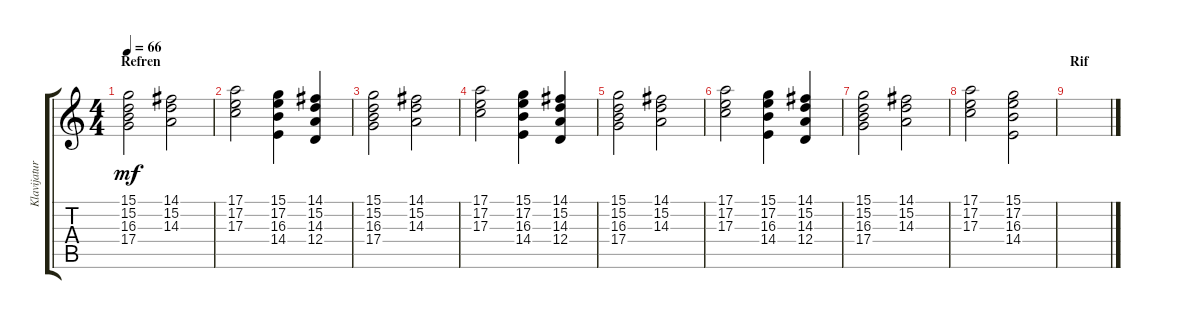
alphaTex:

\track ("Klavijature 1" "Klavijatur") {instrument stringensemble1}
\staff {score tabs}
\tuning (E4 B3 G3 D3 A2 E2) {hide}
\ts (4 4)
\section ("" "Refren")
\tempo 66
\clef g2
\ks c
(15.1 15.2 16.3 17.4).2{dy mf} (14.1 15.2 14.3).2 |
(17.1 17.2 17.3).2 (15.1 17.2 16.3 14.4).4 (14.1 15.2 14.3 12.4).4 |
(15.1 15.2 16.3 17.4).2 (14.1 15.2 14.3).2 |
(17.1 17.2 17.3).2 (15.1 17.2 16.3 14.4).4 (14.1 15.2 14.3 12.4).4 |
(15.1 15.2 16.3 17.4).2 (14.1 15.2 14.3).2 |
(17.1 17.2 17.3).2 (15.1 17.2 16.3 14.4).4 (14.1 15.2 14.3 12.4).4 |
(15.1 15.2 16.3 17.4).2 (14.1 15.2 14.3).2 |
(17.1 17.2 17.3).2 (15.1 17.2 16.3 14.4).2 |
\section ("" "Rif")
